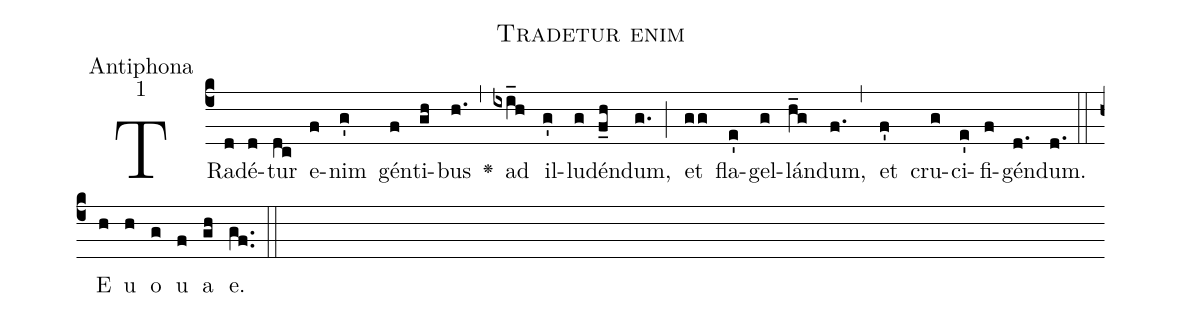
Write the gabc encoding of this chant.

name:Tradetur enim;
office-part:Antiphona;
mode:1;
%%
(c4)TRa(d)dé(d)tur(dc) e(f)nim(g') gén(f)ti(gh)bus(h.) <v>\greheightstar</v>(,) ad(ixi_h) il(g')lu(g)dén(f_h)dum,(g.) (;) et(gg) fla(e')gel(g)lán(h_g)dum,(f.) (,) et(f') cru(g)ci(e')fi(f)gén(d.)dum.(d.) (::) E(h) u(h) o(g) u(f) a(gh) e.(gf..) (::)
